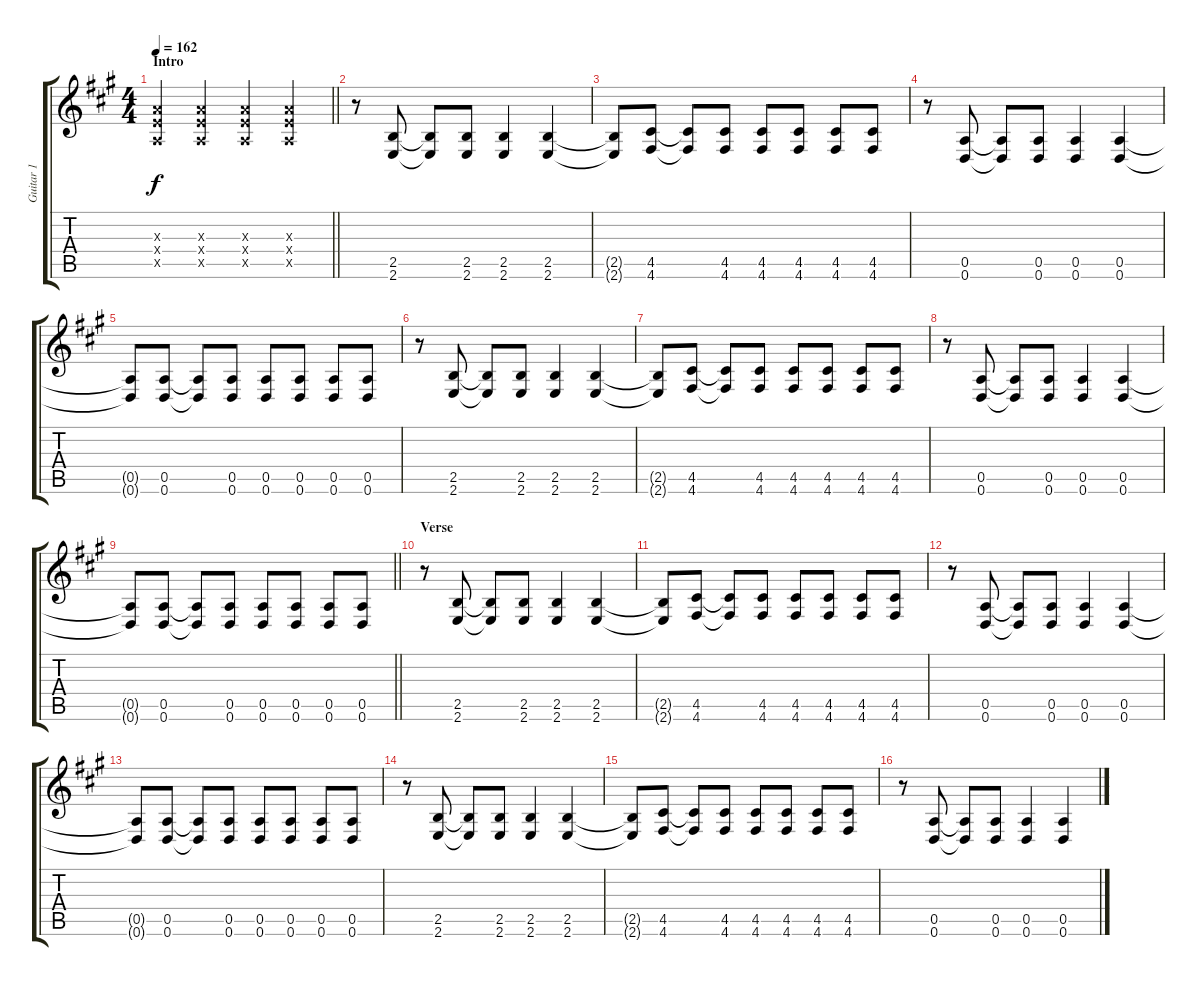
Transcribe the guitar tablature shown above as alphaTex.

\track ("Guitar 1" "Guitar 1") {instrument acousticguitarsteel}
\staff {score tabs}
\tuning (E4 B3 G3 D3 A2 D2) {hide}
\ts (4 4)
\section ("" "Intro")
\tempo 162
\clef g2
\barLineRight lightlight
\ks a
(2.3{x} 2.4{x} 0.5{x}).4{dy f instrument acousticguitarsteel} (2.3{x} 2.4{x} 0.5{x}).4 (2.3{x} 2.4{x} 0.5{x}).4 (2.3{x} 2.4{x} 0.5{x}).4 |
r.8 (2.5 2.6).8 (2.5{t} 2.6{t}).8 (2.5 2.6).8 (2.5 2.6).4 (2.5 2.6).4 |
(2.5{t} 2.6{t}).8 (4.5 4.6).8 (4.5{t} 4.6{t}).8 (4.5 4.6).8 (4.5 4.6).8 (4.5 4.6).8 (4.5 4.6).8 (4.5 4.6).8 |
r.8 (0.5 0.6).8 (0.5{t} 0.6{t}).8 (0.5 0.6).8 (0.5 0.6).4 (0.5 0.6).4 |
(0.5{t} 0.6{t}).8 (0.5 0.6).8 (0.5{t} 0.6{t}).8 (0.5 0.6).8 (0.5 0.6).8 (0.5 0.6).8 (0.5 0.6).8 (0.5 0.6).8 |
r.8 (2.5 2.6).8 (2.5{t} 2.6{t}).8 (2.5 2.6).8 (2.5 2.6).4 (2.5 2.6).4 |
(2.5{t} 2.6{t}).8 (4.5 4.6).8 (4.5{t} 4.6{t}).8 (4.5 4.6).8 (4.5 4.6).8 (4.5 4.6).8 (4.5 4.6).8 (4.5 4.6).8 |
r.8 (0.5 0.6).8 (0.5{t} 0.6{t}).8 (0.5 0.6).8 (0.5 0.6).4 (0.5 0.6).4 |
\barLineRight lightlight
(0.5{t} 0.6{t}).8 (0.5 0.6).8 (0.5{t} 0.6{t}).8 (0.5 0.6).8 (0.5 0.6).8 (0.5 0.6).8 (0.5 0.6).8 (0.5 0.6).8 |
\section ("" "Verse")
r.8 (2.5 2.6).8 (2.5{t} 2.6{t}).8 (2.5 2.6).8 (2.5 2.6).4 (2.5 2.6).4 |
(2.5{t} 2.6{t}).8 (4.5 4.6).8 (4.5{t} 4.6{t}).8 (4.5 4.6).8 (4.5 4.6).8 (4.5 4.6).8 (4.5 4.6).8 (4.5 4.6).8 |
r.8 (0.5 0.6).8 (0.5{t} 0.6{t}).8 (0.5 0.6).8 (0.5 0.6).4 (0.5 0.6).4 |
(0.5{t} 0.6{t}).8 (0.5 0.6).8 (0.5{t} 0.6{t}).8 (0.5 0.6).8 (0.5 0.6).8 (0.5 0.6).8 (0.5 0.6).8 (0.5 0.6).8 |
r.8 (2.5 2.6).8 (2.5{t} 2.6{t}).8 (2.5 2.6).8 (2.5 2.6).4 (2.5 2.6).4 |
(2.5{t} 2.6{t}).8 (4.5 4.6).8 (4.5{t} 4.6{t}).8 (4.5 4.6).8 (4.5 4.6).8 (4.5 4.6).8 (4.5 4.6).8 (4.5 4.6).8 |
r.8 (0.5 0.6).8 (0.5{t} 0.6{t}).8 (0.5 0.6).8 (0.5 0.6).4 (0.5 0.6).4
